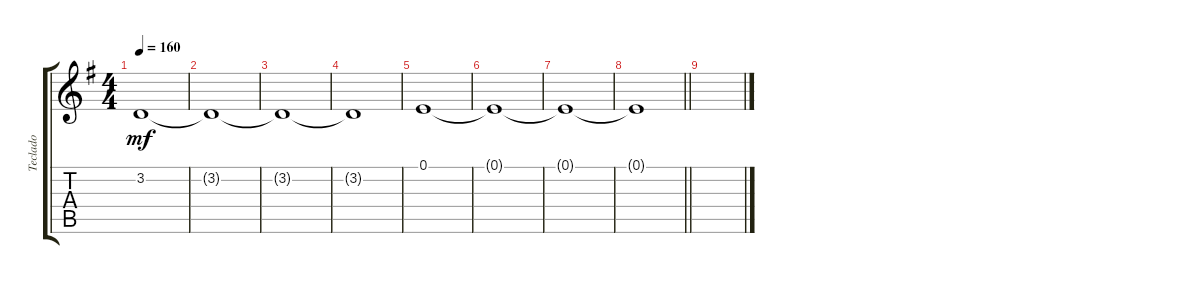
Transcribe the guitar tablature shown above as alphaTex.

\track ("Teclado" "Teclado") {instrument stringensemble1}
\staff {score tabs}
\tuning (E4 B3 G3 D3 A2 C2) {hide}
\ts (4 4)
\tempo 160
\clef g2
\ks g
3.2.1{dy mf} |
3.2{t}.1 |
3.2{t}.1 |
3.2{t}.1 |
0.1.1 |
0.1{t}.1 |
0.1{t}.1 |
\barLineRight lightlight
0.1{t}.1 |
\section ("" "")
